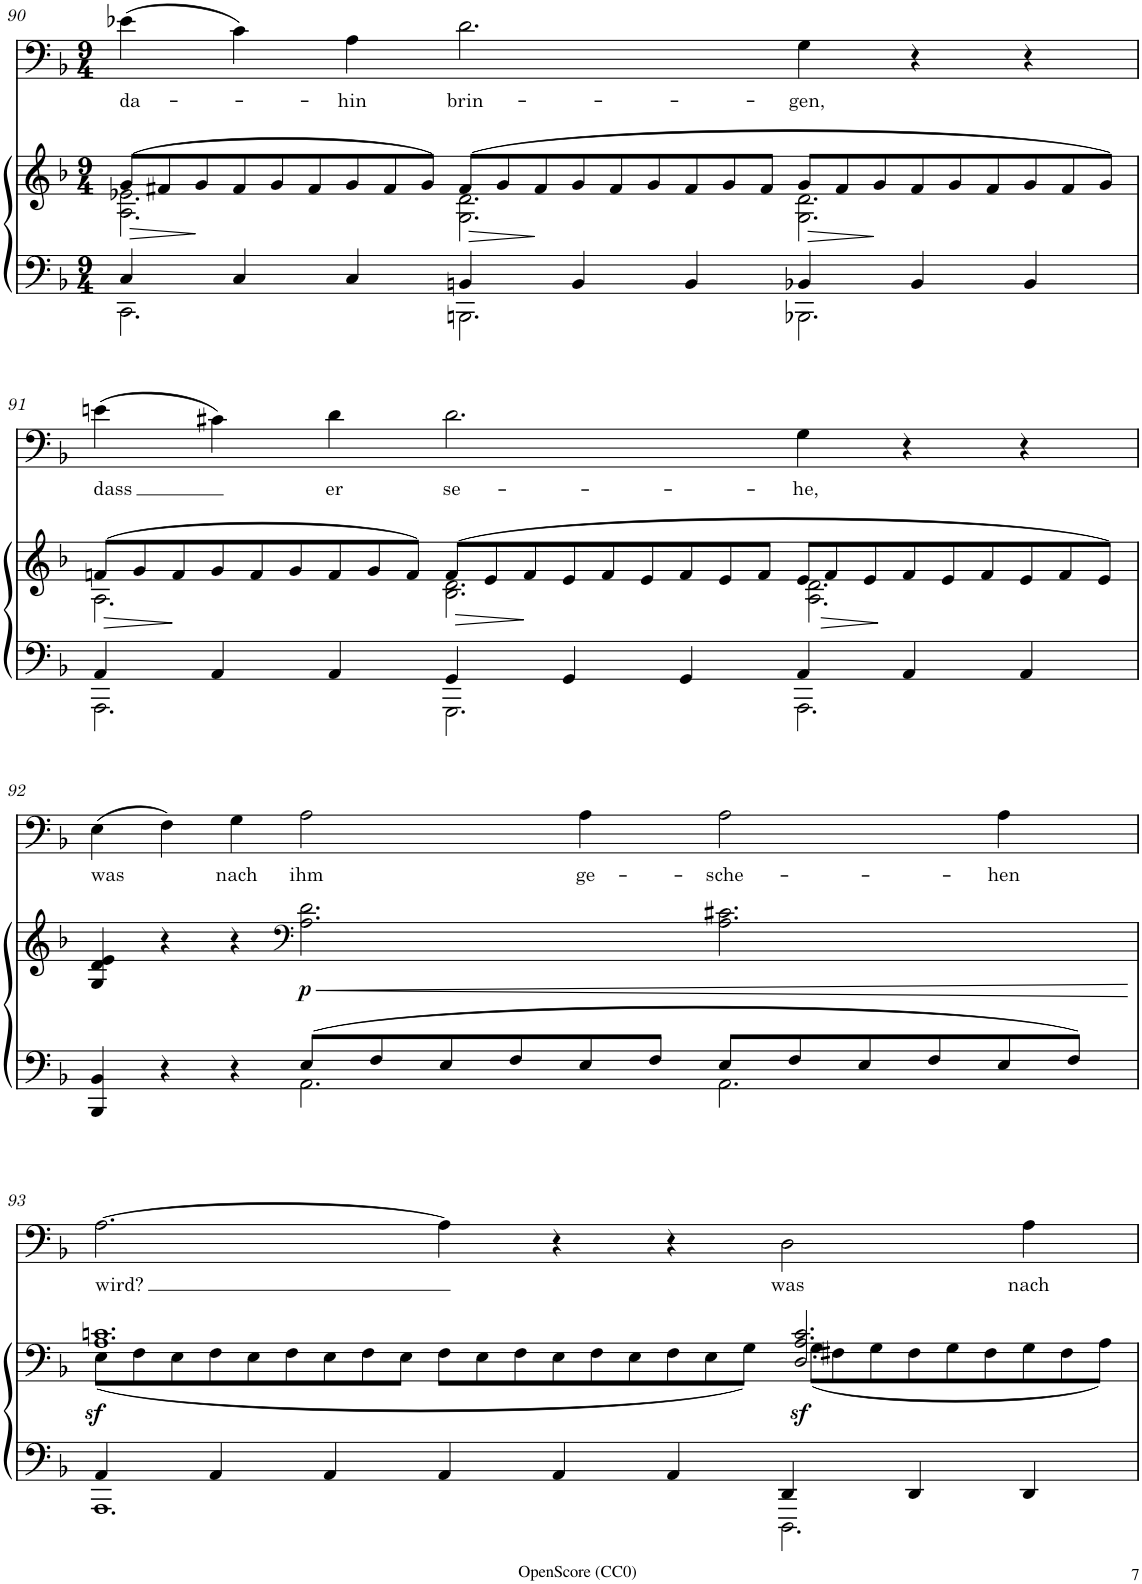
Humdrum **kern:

**kern	**kern	**dynam	**kern	**text
*part2	*part2	*part2	*part1	*part1
*staff3	*staff2	*staff2/3	*staff1	*staff1
*I"Pianoforte	*	*	*I"Singstimme Voice	*
*I'Pno	*	*	*	*
!!LO:PB:g=z
*clefF4	*clefG2	*	*clefF4	*
*k[b-]	*k[b-]	*	*k[b-]	*
*M9/4	*M9/4	*	*M9/4	*
=90	=90	=90	=90	=90
*^	*	*	*	*
*	*	*Xtuplet	*	*	*
!	!	!	!LO:HP:b	!	!LO:LY:b
*	*	*^	*	*	*
4C/	2.CC\	(12g/L	2.A\ 2.e-X\	>	(4e-X\	da-
.	.	12f#X/	.	.	.	.
.	.	12g/	.	]	.	.
4C/	.	12f#/	.	.	4c\)	.
.	.	12g/	.	.	.	.
.	.	12f#/	.	.	.	.
!	!	!	!	!	!	!LO:LY:b
4C/	.	12g/	.	.	4A\	-hin
.	.	12f#/	.	.	.	.
.	.	12g/J)	.	.	.	.
!	!	!	!	!LO:HP:b	!	!LO:LY:b
4BBn/	2.BBBn\	(12f#/L	2.G\ 2.d\	>	2.d\	brin-
.	.	12g/	.	.	.	.
.	.	12f#/	.	]	.	.
4BB/	.	12g/	.	.	.	.
.	.	12f#/	.	.	.	.
.	.	12g/	.	.	.	.
4BB/	.	12f#/	.	.	.	.
.	.	12g/	.	.	.	.
.	.	12f#/J	.	.	.	.
!	!	!	!	!LO:HP:b	!	!LO:LY:b
4BB-X/	2.BBB-X\	12g/L	2.G\ 2.d\	>	4G\	-gen,
.	.	12f#/	.	.	.	.
.	.	12g/	.	]	.	.
4BB-/	.	12f#/	.	.	4r	.
.	.	12g/	.	.	.	.
.	.	12f#/	.	.	.	.
4BB-/	.	12g/	.	.	4r	.
.	.	12f#/	.	.	.	.
.	.	12g/J)	.	.	.	.
!!LO:LB:g=z
=91	=91	=91	=91	=91	=91	=91
!	!	!	!	!LO:HP:b	!	!LO:LY:b
4AA/	2.AAA\	(12fn/L	2.A\	>	(4en\	dass
.	.	12g/	.	.	.	.
.	.	12f/	.	]	.	.
4AA/	.	12g/	.	.	4c#X\)	.
.	.	12f/	.	.	.	.
.	.	12g/	.	.	.	.
!	!	!	!	!	!	!LO:LY:b
4AA/	.	12f/	.	.	4d\	er
.	.	12g/	.	.	.	.
.	.	12f/J)	.	.	.	.
!	!	!	!	!LO:HP:b	!	!LO:LY:b
4GG/	2.GGG\	(12f/L	2.B-\ 2.d\	>	2.d\	se-
.	.	12e/	.	.	.	.
.	.	12f/	.	]	.	.
4GG/	.	12e/	.	.	.	.
.	.	12f/	.	.	.	.
.	.	12e/	.	.	.	.
4GG/	.	12f/	.	.	.	.
.	.	12e/	.	.	.	.
.	.	12f/J	.	.	.	.
!	!	!	!	!LO:HP:b	!	!LO:LY:b
4AA/	2.AAA\	12e/L	2.A\ 2.d\	>	4G\	-he,
.	.	12f/	.	.	.	.
.	.	12e/	.	]	.	.
4AA/	.	12f/	.	.	4r	.
.	.	12e/	.	.	.	.
.	.	12f/	.	.	.	.
4AA/	.	12e/	.	.	4r	.
.	.	12f/	.	.	.	.
.	.	12e/J)	.	.	.	.
*	*	*v	*v	*	*	*
!!LO:LB:g=z
=92	=92	=92	=92	=92	=92
!	!	!	!	!	!LO:LY:b
4BBB-/ 4BB-/	2.ryy	4G/ 4d/ 4e/	.	(4E\	was
4r	.	4r	.	4F\)	.
!	!	!	!	!	!LO:LY:b
4r	.	4r	.	4G\	nach
*	*	*clefF4	*	*	*
!	!	!	!LO:HP:b	!	!LO:LY:b
!	!	!	!LO:DY:n=1:b	!	!
8E/L	2.AA\	2.A\ 2.d\	< p	2A\	ihm
8F/	.	.	.	.	.
8E/	.	.	.	.	.
8F/	.	.	.	.	.
!	!	!	!	!	!LO:LY:b
8E/	.	.	.	4A\	ge-
8F/J	.	.	.	.	.
!	!	!	!	!	!LO:LY:b
8E/L	2.AA\	2.A\ 2.c#X\	.	2A\	-sche-
8F/	.	.	.	.	.
8E/	.	.	.	.	.
8F/	.	.	.	.	.
!	!	!	!	!	!LO:LY:b
8E/	.	.	.	4A\	-hen
8F/J	.	.	.	.	.
*v	*v	*	*	*	*
.	.	[	.	.
!!LO:LB:g=z
=93	=93	=93	=93	=93
*^	*^	*	*	*
!	!	!	!	!LO:DY:b	!	!LO:LY:b
4AA/	1.AAA	1.A 1.cn	(12E\L	sf	[2.A\	wird?
.	.	.	12F\	.	.	.
.	.	.	12E\	.	.	.
4AA/	.	.	12F\	.	.	.
.	.	.	12E\	.	.	.
.	.	.	12F\	.	.	.
4AA/	.	.	12E\	.	.	.
.	.	.	12F\	.	.	.
.	.	.	12E\J	.	.	.
4AA/	.	.	12F\L	.	4A\]	.
.	.	.	12E\	.	.	.
.	.	.	12F\	.	.	.
4AA/	.	.	12E\	.	4r	.
.	.	.	12F\	.	.	.
.	.	.	12E\	.	.	.
4AA/	.	.	12F\	.	4r	.
.	.	.	12E\	.	.	.
.	.	.	12G\J)	.	.	.
!	!	!	!	!LO:DY:b	!	!LO:LY:b
4DD/	2.DDD\	2.D/ 2.A/ 2.c/	(12G\L	sf	2D\	was
.	.	.	12F#X\	.	.	.
.	.	.	12G\	.	.	.
4DD/	.	.	12F#\	.	.	.
.	.	.	12G\	.	.	.
.	.	.	12F#\	.	.	.
!	!	!	!	!	!	!LO:LY:b
4DD/	.	.	12G\	.	4A\	nach
.	.	.	12F#\	.	.	.
.	.	.	12A\J)	.	.	.
*v	*v	*	*	*	*	*
*	*v	*v	*	*	*
=	=	=	=	=
*-	*-	*-	*-	*-
